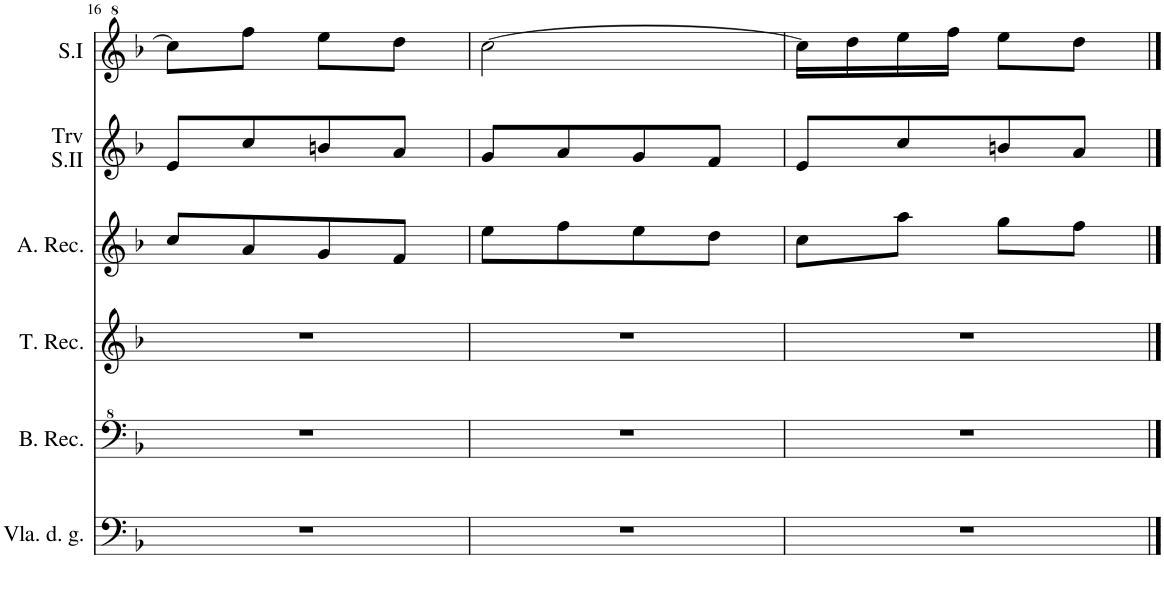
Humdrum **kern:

**kern	**kern	**kern	**kern	**kern	**kern
*part6	*part5	*part4	*part3	*part2	*part1
*staff6	*staff5	*staff4	*staff3	*staff2	*staff1
*I"Viola da gamba	*I"Bass Recorder	*I"Tenor Recorder	*I"Alto Recorder	*I"Traverso Sop. II	*I"Soprano Concertante
*I'Vla. d. g.	*I'B. Rec.	*I'T. Rec.	*I'A. Rec.	*I'Trv S.II	*
!!LO:PB:g=z
*clefF4	*clefF^4	*clefG2	*clefG2	*clefG2	*clefG^2
*k[b-]	*k[b-]	*k[b-]	*k[b-]	*k[b-]	*k[b-]
*M2/4	*M2/4	*M2/4	*M2/4	*M2/4	*M2/4
=16	=16	=16	=16	=16	=16
2r	2r	2r	8cc/L	8e/L	8ccc\L]
.	.	.	8a/	8cc/	8fff\J
.	.	.	8g/	8bn/	8eee\L
.	.	.	8f/J	8a/J	8ddd\J
=17	=17	=17	=17	=17	=17
2r	2r	2r	8ee\L	8g/L	[2ccc\
.	.	.	8ff\	8a/	.
.	.	.	8ee\	8g/	.
.	.	.	8dd\J	8f/J	.
=18	=18	=18	=18	=18	=18
2r	2r	2r	8cc\L	8e/L	16ccc\LL]
.	.	.	.	.	16ddd\
.	.	.	8aa\J	8cc/	16eee\
.	.	.	.	.	16fff\JJ
.	.	.	8gg\L	8bn/	8eee\L
.	.	.	8ff\J	8a/J	8ddd\J
==	==	==	==	==	==
*-	*-	*-	*-	*-	*-
